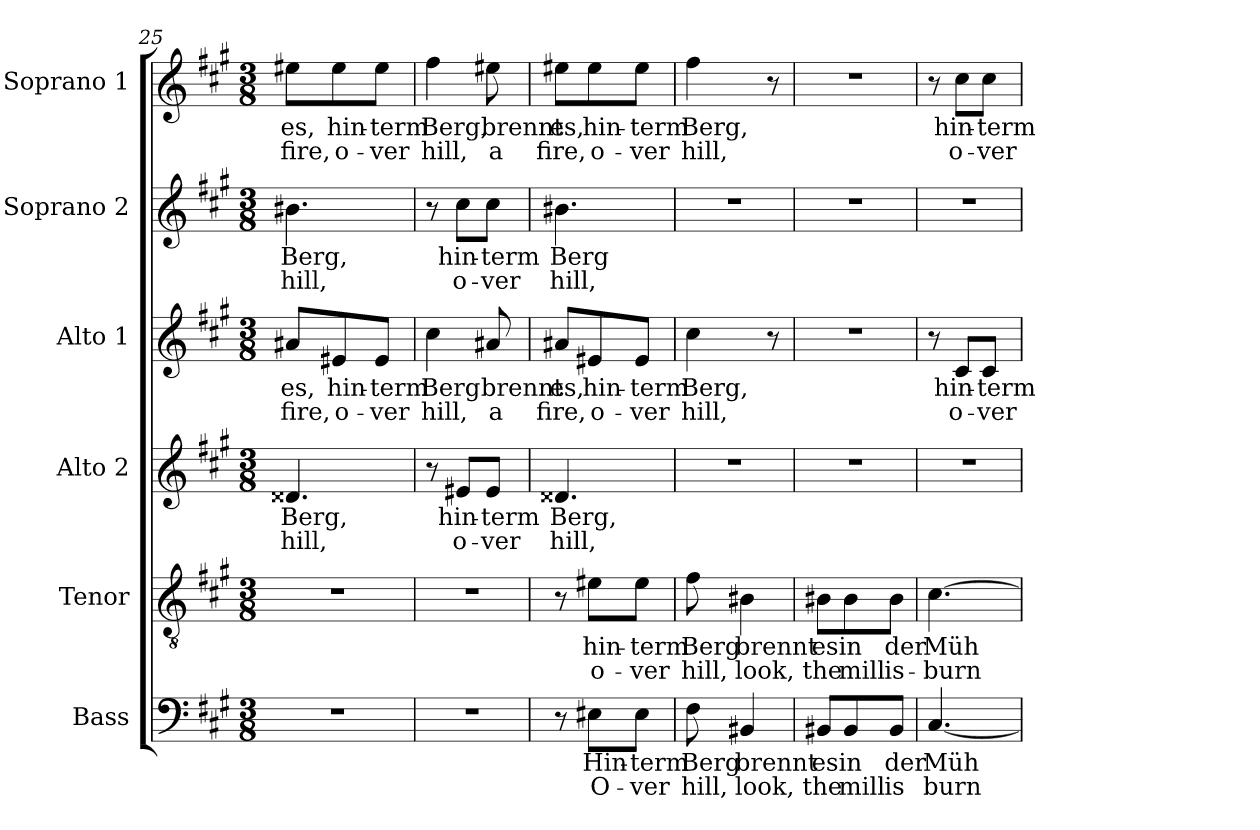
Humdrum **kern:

**kern	**text	**text	**kern	**text	**text	**kern	**text	**text	**kern	**text	**text	**kern	**text	**text	**kern	**text	**text
*part6	*part6	*part6	*part5	*part5	*part5	*part4	*part4	*part4	*part3	*part3	*part3	*part2	*part2	*part2	*part1	*part1	*part1
*staff6	*staff6	*staff6	*staff5	*staff5	*staff5	*staff4	*staff4	*staff4	*staff3	*staff3	*staff3	*staff2	*staff2	*staff2	*staff1	*staff1	*staff1
*I"Bass	*	*	*I"Tenor	*	*	*I"Alto 2	*	*	*I"Alto 1	*	*	*I"Soprano 2	*	*	*I"Soprano 1	*	*
*I'B	*	*	*I'T	*	*	*I'A 2	*	*	*I'A 1	*	*	*I'S 2	*	*	*I'S 1	*	*
!!LO:PB:g=z
*clefF4	*	*	*clefGv2	*	*	*clefG2	*	*	*clefG2	*	*	*clefG2	*	*	*clefG2	*	*
*k[f#c#g#]	*	*	*k[f#c#g#]	*	*	*k[f#c#g#]	*	*	*k[f#c#g#]	*	*	*k[f#c#g#]	*	*	*k[f#c#g#]	*	*
*f#:	*	*	*f#:	*	*	*f#:	*	*	*f#:	*	*	*f#:	*	*	*f#:	*	*
*M3/8	*	*	*M3/8	*	*	*M3/8	*	*	*M3/8	*	*	*M3/8	*	*	*M3/8	*	*
=25	=25	=25	=25	=25	=25	=25	=25	=25	=25	=25	=25	=25	=25	=25	=25	=25	=25
!	!	!	!	!	!	!	!LO:LY:b	!LO:LY:b	!	!	!	!	!	!	!	!	!
!	!	!	!	!	!	!	!	!	!	!LO:LY:b	!LO:LY:b	!	!	!	!	!	!
!	!	!	!	!	!	!	!	!	!	!	!	!	!LO:LY:b	!LO:LY:b	!	!	!
!	!	!	!	!	!	!	!	!	!	!	!	!	!	!	!	!LO:LY:b	!LO:LY:b
4.r	.	.	4.r	.	.	4.d##X/	Berg,	hill,	8a#X/L	es,	fire,	4.b#X\	Berg,	hill,	8ee#X\L	es,	fire,
!	!	!	!	!	!	!	!	!	!	!LO:LY:b	!LO:LY:b	!	!	!	!	!	!
!	!	!	!	!	!	!	!	!	!	!	!	!	!	!	!	!LO:LY:b	!LO:LY:b
.	.	.	.	.	.	.	.	.	8e#X/	-hin-	o-	.	.	.	8ee#\	-hin-	o-
!	!	!	!	!	!	!	!	!	!	!LO:LY:b	!LO:LY:b	!	!	!	!	!	!
!	!	!	!	!	!	!	!	!	!	!	!	!	!	!	!	!LO:LY:b	!LO:LY:b
.	.	.	.	.	.	.	.	.	8e#/J	-term	-ver	.	.	.	8ee#\J	-term	-ver
=26	=26	=26	=26	=26	=26	=26	=26	=26	=26	=26	=26	=26	=26	=26	=26	=26	=26
!	!	!	!	!	!	!	!	!	!	!LO:LY:b	!LO:LY:b	!	!	!	!	!	!
!	!	!	!	!	!	!	!	!	!	!	!	!	!	!	!	!LO:LY:b	!LO:LY:b
4.r	.	.	4.r	.	.	8r	.	.	4cc#\	Berg	hill,	8r	.	.	4ff#\	Berg,	hill,
!	!	!	!	!	!	!	!LO:LY:b	!LO:LY:b	!	!	!	!	!	!	!	!	!
!	!	!	!	!	!	!	!	!	!	!	!	!	!LO:LY:b	!LO:LY:b	!	!	!
.	.	.	.	.	.	8e#X/L	hin-	o-	.	.	.	8cc#\L	hin-	o-	.	.	.
!	!	!	!	!	!	!	!LO:LY:b	!LO:LY:b	!	!	!	!	!	!	!	!	!
!	!	!	!	!	!	!	!	!	!	!LO:LY:b	!LO:LY:b	!	!	!	!	!	!
!	!	!	!	!	!	!	!	!	!	!	!	!	!LO:LY:b	!LO:LY:b	!	!	!
!	!	!	!	!	!	!	!	!	!	!	!	!	!	!	!	!LO:LY:b	!LO:LY:b
.	.	.	.	.	.	8e#/J	-term	-ver	8a#X/	brennt	a	8cc#\J	-term	-ver	8ee#X\	brennt	a
=27	=27	=27	=27	=27	=27	=27	=27	=27	=27	=27	=27	=27	=27	=27	=27	=27	=27
!	!	!	!	!	!	!	!LO:LY:b	!LO:LY:b	!	!	!	!	!	!	!	!	!
!	!	!	!	!	!	!	!	!	!	!LO:LY:b	!LO:LY:b	!	!	!	!	!	!
!	!	!	!	!	!	!	!	!	!	!	!	!	!LO:LY:b	!LO:LY:b	!	!	!
!	!	!	!	!	!	!	!	!	!	!	!	!	!	!	!	!LO:LY:b	!LO:LY:b
8r	.	.	8r	.	.	4.d##X/	Berg,	hill,	8a#X/L	es,	fire,	4.b#X\	Berg	hill,	8ee#X\L	es,	fire,
!	!LO:LY:b	!LO:LY:b	!	!	!	!	!	!	!	!	!	!	!	!	!	!	!
!	!	!	!	!LO:LY:b	!LO:LY:b	!	!	!	!	!	!	!	!	!	!	!	!
!	!	!	!	!	!	!	!	!	!	!LO:LY:b	!LO:LY:b	!	!	!	!	!	!
!	!	!	!	!	!	!	!	!	!	!	!	!	!	!	!	!LO:LY:b	!LO:LY:b
8E#X\L	Hin-	O-	8e#X\L	hin-	o-	.	.	.	8e#X/	hin-	o-	.	.	.	8ee#\	hin-	o-
!	!LO:LY:b	!LO:LY:b	!	!	!	!	!	!	!	!	!	!	!	!	!	!	!
!	!	!	!	!LO:LY:b	!LO:LY:b	!	!	!	!	!	!	!	!	!	!	!	!
!	!	!	!	!	!	!	!	!	!	!LO:LY:b	!LO:LY:b	!	!	!	!	!	!
!	!	!	!	!	!	!	!	!	!	!	!	!	!	!	!	!LO:LY:b	!LO:LY:b
8E#\J	-term	-ver	8e#\J	-term	-ver	.	.	.	8e#/J	-term	-ver	.	.	.	8ee#\J	-term	-ver
=28	=28	=28	=28	=28	=28	=28	=28	=28	=28	=28	=28	=28	=28	=28	=28	=28	=28
!	!LO:LY:b	!LO:LY:b	!	!	!	!	!	!	!	!	!	!	!	!	!	!	!
!	!	!	!	!LO:LY:b	!LO:LY:b	!	!	!	!	!	!	!	!	!	!	!	!
!	!	!	!	!	!	!	!	!	!	!LO:LY:b	!LO:LY:b	!	!	!	!	!	!
!	!	!	!	!	!	!	!	!	!	!	!	!	!	!	!	!LO:LY:b	!LO:LY:b
8F#\	Berg	hill,	8f#\	Berg	hill,	4.r	.	.	4cc#\	Berg,	hill,	4.r	.	.	4ff#\	Berg,	hill,
!	!LO:LY:b	!LO:LY:b	!	!	!	!	!	!	!	!	!	!	!	!	!	!	!
!	!	!	!	!LO:LY:b	!LO:LY:b	!	!	!	!	!	!	!	!	!	!	!	!
4BB#X/	brennt	look,	4B#X\	brennt	look,	.	.	.	.	.	.	.	.	.	.	.	.
.	.	.	.	.	.	.	.	.	8r	.	.	.	.	.	8r	.	.
=29	=29	=29	=29	=29	=29	=29	=29	=29	=29	=29	=29	=29	=29	=29	=29	=29	=29
!	!LO:LY:b	!LO:LY:b	!	!	!	!	!	!	!	!	!	!	!	!	!	!	!
!	!	!	!	!LO:LY:b	!LO:LY:b	!	!	!	!	!	!	!	!	!	!	!	!
8BB#X/L	es	the	8B#X\L	es	the	4.r	.	.	4.r	.	.	4.r	.	.	4.r	.	.
!	!LO:LY:b	!LO:LY:b	!	!	!	!	!	!	!	!	!	!	!	!	!	!	!
!	!	!	!	!LO:LY:b	!LO:LY:b	!	!	!	!	!	!	!	!	!	!	!	!
8BB#/	in	mill	8B#\	in	mill	.	.	.	.	.	.	.	.	.	.	.	.
!	!LO:LY:b	!LO:LY:b	!	!	!	!	!	!	!	!	!	!	!	!	!	!	!
!	!	!	!	!LO:LY:b	!LO:LY:b	!	!	!	!	!	!	!	!	!	!	!	!
8BB#/J	der	is	8B#\J	der	is-	.	.	.	.	.	.	.	.	.	.	.	.
=30	=30	=30	=30	=30	=30	=30	=30	=30	=30	=30	=30	=30	=30	=30	=30	=30	=30
!	!LO:LY:b	!LO:LY:b	!	!	!	!	!	!	!	!	!	!	!	!	!	!	!
!	!	!	!	!LO:LY:b	!LO:LY:b	!	!	!	!	!	!	!	!	!	!	!	!
[4.C#/	Müh-	burn-	[4.c#\	Müh-	-burn-	4.r	.	.	8r	.	.	4.r	.	.	8r	.	.
!	!	!	!	!	!	!	!	!	!	!LO:LY:b	!LO:LY:b	!	!	!	!	!	!
!	!	!	!	!	!	!	!	!	!	!	!	!	!	!	!	!LO:LY:b	!LO:LY:b
.	.	.	.	.	.	.	.	.	8c#/L	hin-	o-	.	.	.	8cc#\L	hin-	o-
!	!	!	!	!	!	!	!	!	!	!LO:LY:b	!LO:LY:b	!	!	!	!	!	!
!	!	!	!	!	!	!	!	!	!	!	!	!	!	!	!	!LO:LY:b	!LO:LY:b
.	.	.	.	.	.	.	.	.	8c#/J	-term	-ver	.	.	.	8cc#\J	-term	-ver
=	=	=	=	=	=	=	=	=	=	=	=	=	=	=	=	=	=
*-	*-	*-	*-	*-	*-	*-	*-	*-	*-	*-	*-	*-	*-	*-	*-	*-	*-
